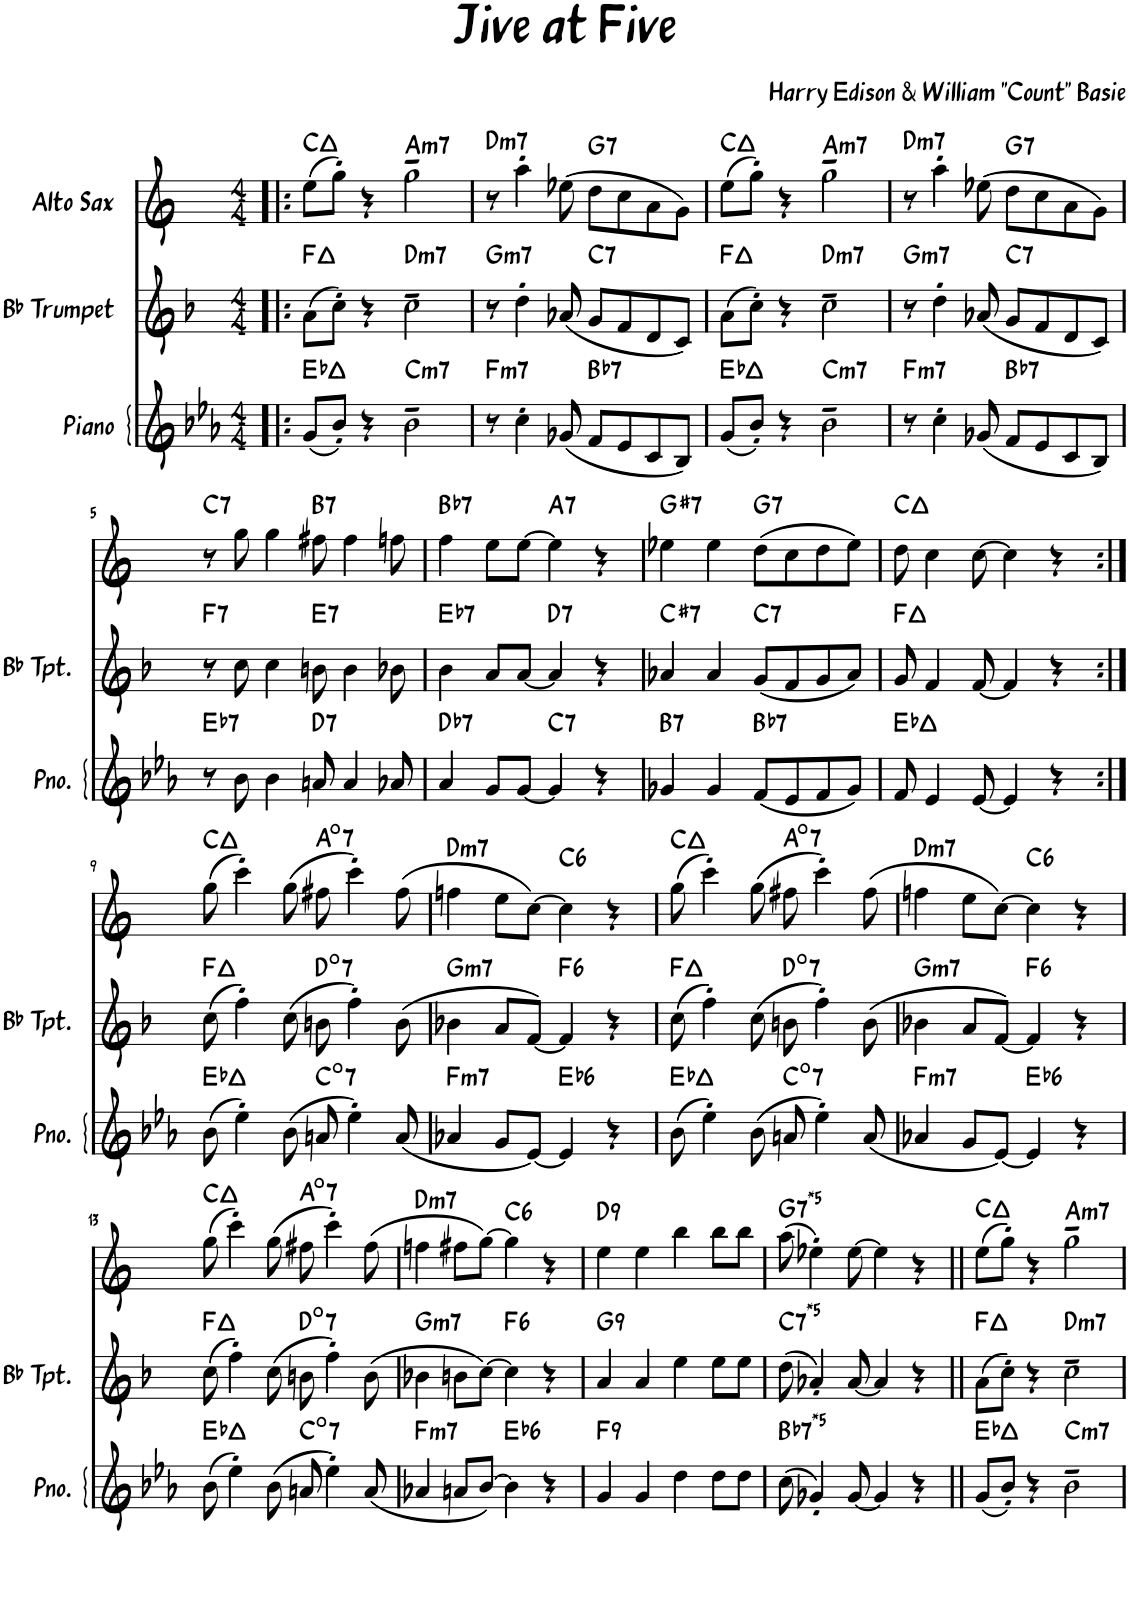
**kern	**harte	**kern	**harte	**kern	**harte
*part3	*part3	*part2	*part2	*part1	*part1
*staff3	*	*staff2	*	*staff1	*
*I"Piano	*	*I"Bb Trumpet	*	*I"Alto Sax	*
*I'Pno.	*	*I'Bb Tpt.	*	*I'Sax	*
*clefG2	*	*clefG2	*	*clefG2	*
*	*	*Trd1c2	*	*Trd5c9	*
*k[b-e-a-]	*	*k[b-]	*	*k[]	*
*M4/4	*	*M4/4	*	*M4/4	*
=1!|:	=1!|:	=1!|:	=1!|:	=1!|:	=1!|:
(8g/L	Eb:maj	(8a\L	F:maj	(8ee\L	C:maj
8b-'/J)	.	8cc'\J)	.	8gg'\J)	.
4r	.	4r	.	4r	.
!	!LO:H:kt=m7	!	!LO:H:kt=m7	!	!LO:H:kt=m7
2b-~\	C:min7	2cc~\	D:min7	2gg~\	A:min7
=2	=2	=2	=2	=2	=2
!	!LO:H:kt=m7	!	!LO:H:kt=m7	!	!LO:H:kt=m7
8r	F:min7	8r	G:min7	8r	D:min7
4cc'\	.	4dd'\	.	4aa'\	.
(8g-X/	.	(8a-X/	.	(8ee-X\	.
!	!LO:H:kt=7	!	!LO:H:kt=7	!	!LO:H:kt=7
8f/L	Bb:7	8g/L	C:7	8dd\L	G:7
8e-/	.	8f/	.	8cc\	.
8c/	.	8d/	.	8a\	.
8B-/J)	.	8c/J)	.	8g\J)	.
=3	=3	=3	=3	=3	=3
(8g/L	Eb:maj	(8a\L	F:maj	(8ee\L	C:maj
8b-'/J)	.	8cc'\J)	.	8gg'\J)	.
4r	.	4r	.	4r	.
!	!LO:H:kt=m7	!	!LO:H:kt=m7	!	!LO:H:kt=m7
2b-~\	C:min7	2cc~\	D:min7	2gg~\	A:min7
=4	=4	=4	=4	=4	=4
!	!LO:H:kt=m7	!	!LO:H:kt=m7	!	!LO:H:kt=m7
8r	F:min7	8r	G:min7	8r	D:min7
4cc'\	.	4dd'\	.	4aa'\	.
(8g-X/	.	(8a-X/	.	(8ee-X\	.
!	!LO:H:kt=7	!	!LO:H:kt=7	!	!LO:H:kt=7
8f/L	Bb:7	8g/L	C:7	8dd\L	G:7
8e-/	.	8f/	.	8cc\	.
8c/	.	8d/	.	8a\	.
8B-/J)	.	8c/J)	.	8g\J)	.
!!LO:LB:g=z
=5	=5	=5	=5	=5	=5
!	!LO:H:kt=7	!	!LO:H:kt=7	!	!LO:H:kt=7
8r	Eb:7	8r	F:7	8r	C:7
8b-\	.	8cc\	.	8gg\	.
4b-\	.	4cc\	.	4gg\	.
!	!LO:H:kt=7	!	!LO:H:kt=7	!	!LO:H:kt=7
8an/	D:7	8bn\	E:7	8ff#X\	B:7
4a/	.	4b\	.	4ff#\	.
8a-X/	.	8b-X\	.	8ffn\	.
=6	=6	=6	=6	=6	=6
!	!LO:H:kt=7	!	!LO:H:kt=7	!	!LO:H:kt=7
4a-/	Db:7	4b-\	Eb:7	4ff\	Bb:7
8g/L	.	8a/L	.	8ee\L	.
[8g/J	.	[8a/J	.	[8ee\J	.
!	!LO:H:kt=7	!	!LO:H:kt=7	!	!LO:H:kt=7
4g/]	C:7	4a/]	D:7	4ee\]	A:7
4r	.	4r	.	4r	.
=7	=7	=7	=7	=7	=7
!	!LO:H:kt=7	!	!LO:H:kt=7	!	!LO:H:kt=7
4g-X/	B:7	4a-X/	C#:7	4ee-X\	G#:7
4g-/	.	4a-/	.	4ee-\	.
!	!LO:H:kt=7	!	!LO:H:kt=7	!	!LO:H:kt=7
(8f/L	Bb:7	(8g/L	C:7	(8dd\L	G:7
8e-/	.	8f/	.	8cc\	.
8f/	.	8g/	.	8dd\	.
8g-/J)	.	8a-/J)	.	8ee-\J)	.
=8	=8	=8	=8	=8	=8
8f/	Eb:maj	8g/	F:maj	8dd\	C:maj
4e-/	.	4f/	.	4cc\	.
[8e-/	.	[8f/	.	[8cc\	.
4e-/]	.	4f/]	.	4cc\]	.
4r	.	4r	.	4r	.
!!LO:LB:g=z
=9:|!	=9:|!	=9:|!	=9:|!	=9:|!	=9:|!
(8b-\	Eb:maj	(8cc\	F:maj	(8gg\	C:maj
4ee-'\)	.	4ff'\)	.	4ccc'\)	.
(8b-\	.	(8cc\	.	(8gg\	.
!	!LO:H:kt=7	!	!LO:H:kt=7	!	!LO:H:kt=7
8an/	C:dim7	8bn\	D:dim7	8ff#X\	A:dim7
4ee-'\)	.	4ff'\)	.	4ccc'\)	.
(8a/	.	(8b\	.	(8ff#\	.
=10	=10	=10	=10	=10	=10
!	!LO:H:kt=m7	!	!LO:H:kt=m7	!	!LO:H:kt=m7
4a-X/	F:min7	4b-X\	G:min7	4ffn\	D:min7
8g/L	.	8a/L	.	8ee\L	.
[8e-/J)	.	[8f/J)	.	[8cc\J)	.
!	!LO:H:kt=6	!	!LO:H:kt=6	!	!LO:H:kt=6
4e-/]	Eb:maj6	4f/]	F:maj6	4cc\]	C:maj6
4r	.	4r	.	4r	.
=11	=11	=11	=11	=11	=11
(8b-\	Eb:maj	(8cc\	F:maj	(8gg\	C:maj
4ee-'\)	.	4ff'\)	.	4ccc'\)	.
(8b-\	.	(8cc\	.	(8gg\	.
!	!LO:H:kt=7	!	!LO:H:kt=7	!	!LO:H:kt=7
8an/	C:dim7	8bn\	D:dim7	8ff#X\	A:dim7
4ee-'\)	.	4ff'\)	.	4ccc'\)	.
(8a/	.	(8b\	.	(8ff#\	.
=12	=12	=12	=12	=12	=12
!	!LO:H:kt=m7	!	!LO:H:kt=m7	!	!LO:H:kt=m7
4a-X/	F:min7	4b-X\	G:min7	4ffn\	D:min7
8g/L	.	8a/L	.	8ee\L	.
[8e-/J)	.	[8f/J)	.	[8cc\J)	.
!	!LO:H:kt=6	!	!LO:H:kt=6	!	!LO:H:kt=6
4e-/]	Eb:maj6	4f/]	F:maj6	4cc\]	C:maj6
4r	.	4r	.	4r	.
!!LO:LB:g=z
=13	=13	=13	=13	=13	=13
(8b-\	Eb:maj	(8cc\	F:maj	(8gg\	C:maj
4ee-'\)	.	4ff'\)	.	4ccc'\)	.
(8b-\	.	(8cc\	.	(8gg\	.
!	!LO:H:kt=7	!	!LO:H:kt=7	!	!LO:H:kt=7
8an/	C:dim7	8bn\	D:dim7	8ff#X\	A:dim7
4ee-'\)	.	4ff'\)	.	4ccc'\)	.
(8a/	.	(8b\	.	(8ff#\	.
=14	=14	=14	=14	=14	=14
!	!LO:H:kt=m7	!	!LO:H:kt=m7	!	!LO:H:kt=m7
4a-X/	F:min7	4b-X\	G:min7	4ffn\	D:min7
8an/L	.	8bn\L	.	8ff#X\L	.
[8b-/J)	.	[8cc\J)	.	[8gg\J)	.
!	!LO:H:kt=6	!	!LO:H:kt=6	!	!LO:H:kt=6
4b-\]	Eb:maj6	4cc\]	F:maj6	4gg\]	C:maj6
4r	.	4r	.	4r	.
=15	=15	=15	=15	=15	=15
!	!LO:H:kt=9	!	!LO:H:kt=9	!	!LO:H:kt=9
4g/	F:9	4a/	G:9	4ee\	D:9
4g/	.	4a/	.	4ee\	.
4dd\	.	4ee\	.	4bb\	.
8dd\L	.	8ee\L	.	8bb\L	.
8dd\J	.	8ee\J	.	8bb\J	.
=16	=16	=16	=16	=16	=16
!	!LO:H:kt=7	!	!LO:H:kt=7	!	!LO:H:kt=7
(8cc\	Bb:7	(8dd\	C:7	(8aa\	G:7
4g-X'/)	.	4a-X'/)	.	4ee-X'\)	.
[8g-/	.	[8a-/	.	[8ee-\	.
4g-/]	.	4a-/]	.	4ee-\]	.
4r	.	4r	.	4r	.
=17||	=17||	=17||	=17||	=17||	=17||
(8g/L	Eb:maj	(8a\L	F:maj	(8ee\L	C:maj
8b-'/J)	.	8cc'\J)	.	8gg'\J)	.
4r	.	4r	.	4r	.
!	!LO:H:kt=m7	!	!LO:H:kt=m7	!	!LO:H:kt=m7
2b-~\	C:min7	2cc~\	D:min7	2gg~\	A:min7
=	=	=	=	=	=
*-	*-	*-	*-	*-	*-
